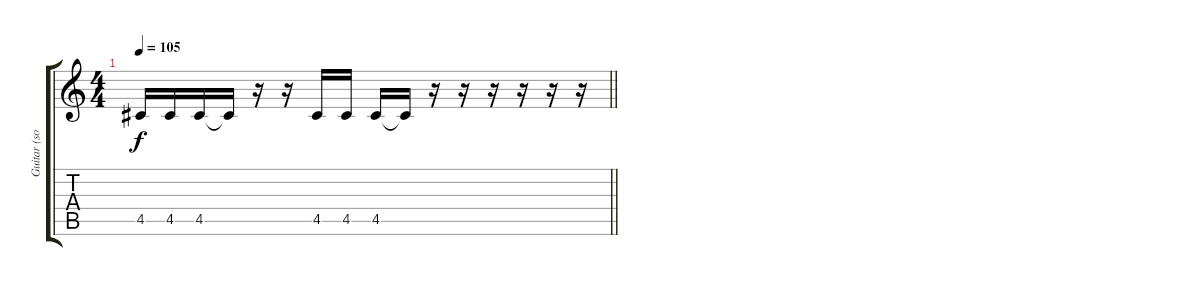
\track ("Guitar (solo)" "Guitar (so") {instrument distortionguitar}
\staff {score tabs}
\tuning (E4 B3 G3 D3 A2 E2) {hide}
\ts (4 4)
\tempo 105
\clef g2
\barLineRight lightlight
\ks c
4.5.16{dy f} 4.5.16 4.5.16 4.5{t}.16 r.16 r.16 4.5.16 4.5.16 4.5.16 4.5{t}.16 r.16 r.16 r.16 r.16 r.16 r.16
